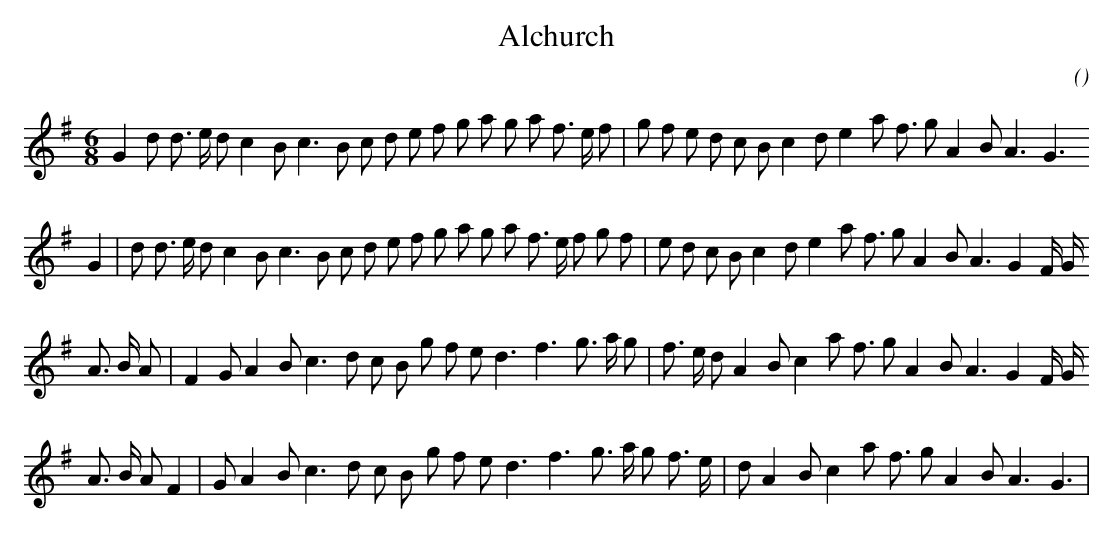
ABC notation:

X:1
T: Alchurch
C:
O:
M:6/8
K:G
K:G
M:6/8
L:1/16
G4 d2 d3 e d2 c4 B2 c6 B2 c2 d2 e2 f2 g2 a2 g2 a2 f3 e f2 |g2 f2 e2 d2 c2 B2 c4 d2 e4 a2 f3 g2 A4 B2 A6 G6
G4 |d2 d3 e d2 c4 B2 c6 B2 c2 d2 e2 f2 g2 a2 g2 a2 f3 e f2 g2 f2 |e2 d2 c2 B2 c4 d2 e4 a2 f3 g2 A4 B2 A6 G4 F G
A3 B A2 |F4 G2 A4 B2 c6 d2 c2 B2 g2 f2 e2 d6 f6 g3 a g2 |f3 e d2 A4 B2 c4 a2 f3 g2 A4 B2 A6 G4 F G
A3 B A2 F4 |G2 A4 B2 c6 d2 c2 B2 g2 f2 e2 d6 f6 g3 a g2 f3 e |d2 A4 B2 c4 a2 f3 g2 A4 B2 A6 G6 |
